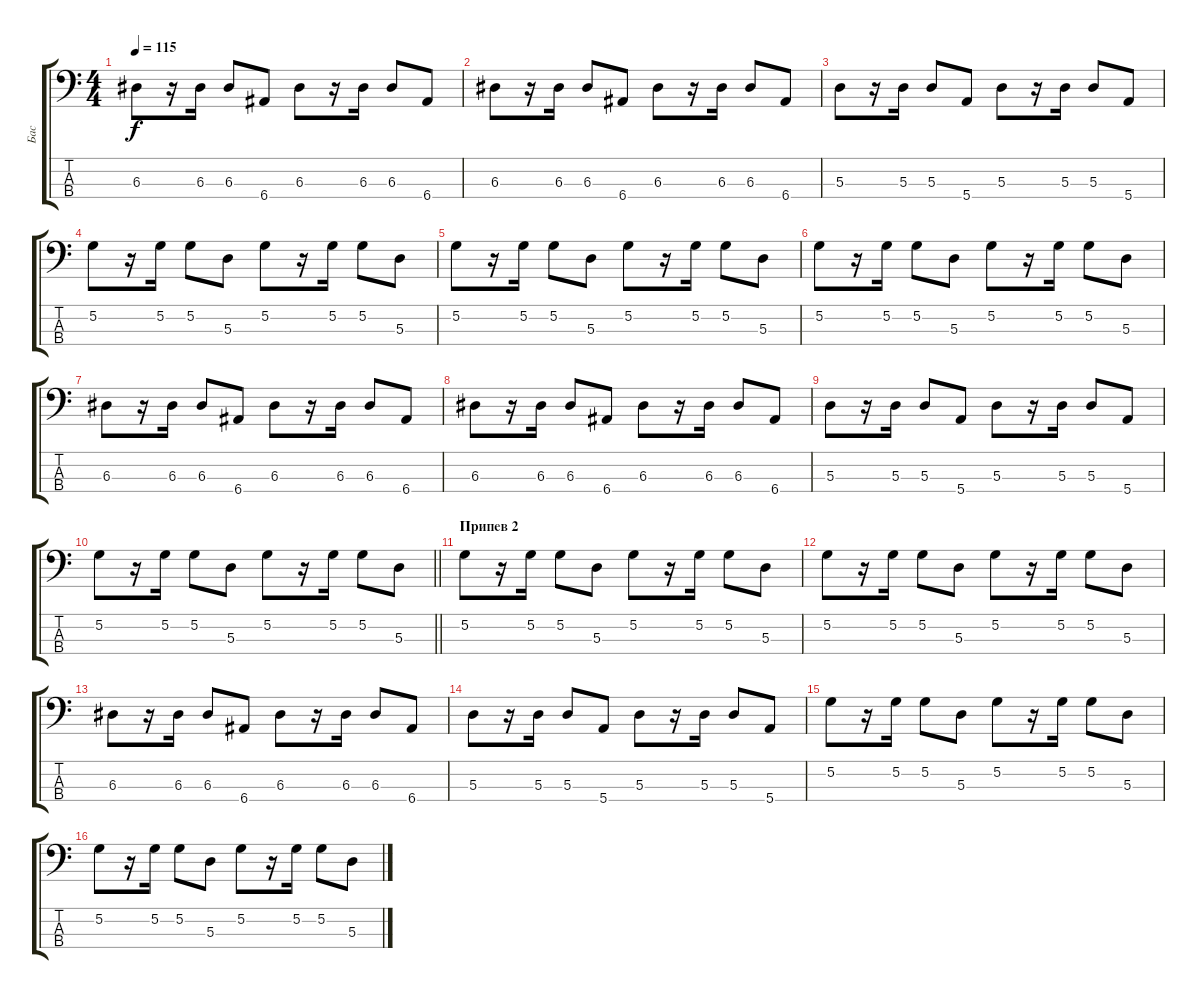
\track ("Бас" "Бас") {instrument electricbasspick}
\staff {score tabs}
\tuning (G2 D2 A1 E1) {hide}
\ts (4 4)
\tempo 115
\clef f4
\ks c
6.3.8{dy f} r.16 6.3.16 6.3.8 6.4.8 6.3.8 r.16 6.3.16 6.3.8 6.4.8 |
6.3.8 r.16 6.3.16 6.3.8 6.4.8 6.3.8 r.16 6.3.16 6.3.8 6.4.8 |
5.3.8 r.16 5.3.16 5.3.8 5.4.8 5.3.8 r.16 5.3.16 5.3.8 5.4.8 |
5.2.8 r.16 5.2.16 5.2.8 5.3.8 5.2.8 r.16 5.2.16 5.2.8 5.3.8 |
5.2.8 r.16 5.2.16 5.2.8 5.3.8 5.2.8 r.16 5.2.16 5.2.8 5.3.8 |
5.2.8 r.16 5.2.16 5.2.8 5.3.8 5.2.8 r.16 5.2.16 5.2.8 5.3.8 |
6.3.8 r.16 6.3.16 6.3.8 6.4.8 6.3.8 r.16 6.3.16 6.3.8 6.4.8 |
6.3.8 r.16 6.3.16 6.3.8 6.4.8 6.3.8 r.16 6.3.16 6.3.8 6.4.8 |
5.3.8 r.16 5.3.16 5.3.8 5.4.8 5.3.8 r.16 5.3.16 5.3.8 5.4.8 |
\barLineRight lightlight
5.2.8 r.16 5.2.16 5.2.8 5.3.8 5.2.8 r.16 5.2.16 5.2.8 5.3.8 |
\section ("" "Припев 2")
5.2.8 r.16 5.2.16 5.2.8 5.3.8 5.2.8 r.16 5.2.16 5.2.8 5.3.8 |
5.2.8 r.16 5.2.16 5.2.8 5.3.8 5.2.8 r.16 5.2.16 5.2.8 5.3.8 |
6.3.8 r.16 6.3.16 6.3.8 6.4.8 6.3.8 r.16 6.3.16 6.3.8 6.4.8 |
5.3.8 r.16 5.3.16 5.3.8 5.4.8 5.3.8 r.16 5.3.16 5.3.8 5.4.8 |
5.2.8 r.16 5.2.16 5.2.8 5.3.8 5.2.8 r.16 5.2.16 5.2.8 5.3.8 |
5.2.8 r.16 5.2.16 5.2.8 5.3.8 5.2.8 r.16 5.2.16 5.2.8 5.3.8
